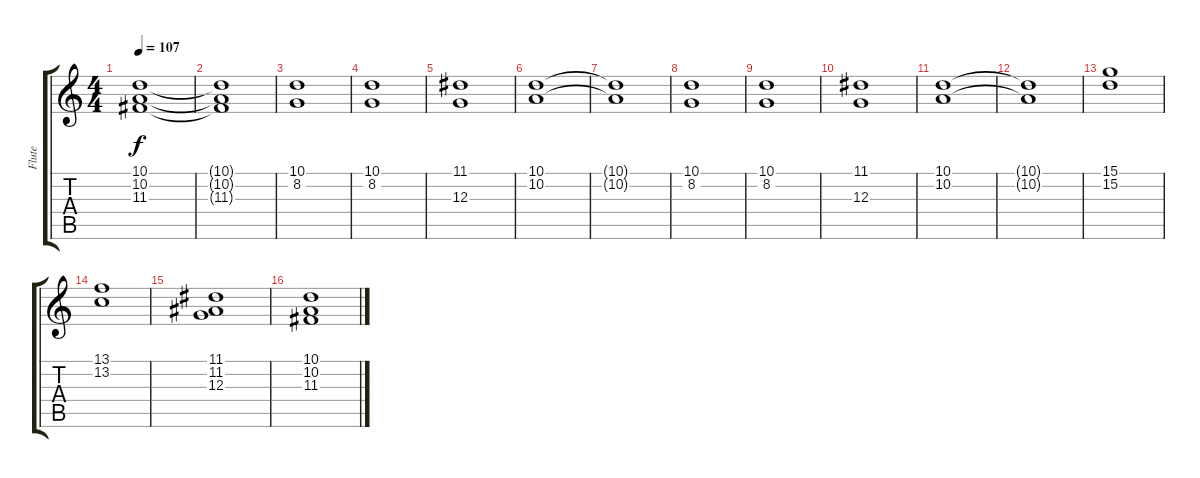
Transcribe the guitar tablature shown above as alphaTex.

\track ("Flute" "Flute") {instrument oboe}
\staff {score tabs}
\tuning (E4 B3 G3 D3 A2 E2) {hide}
\ts (4 4)
\tempo 107
\clef g2
\ks c
(10.1 10.2 11.3).1{dy f} |
(10.1{t} 10.2{t} 11.3{t}).1 |
(10.1 8.2).1{volume 7 balance 8} |
(10.1 8.2).1 |
(11.1 12.3).1 |
(10.1 10.2).1 |
(10.1{t} 10.2{t}).1 |
(10.1 8.2).1 |
(10.1 8.2).1 |
(11.1 12.3).1 |
(10.1 10.2).1 |
(10.1{t} 10.2{t}).1 |
(15.1 15.2).1{volume 7 balance 8} |
(13.1 13.2).1 |
(11.1 11.2 12.3).1 |
(10.1 10.2 11.3).1
